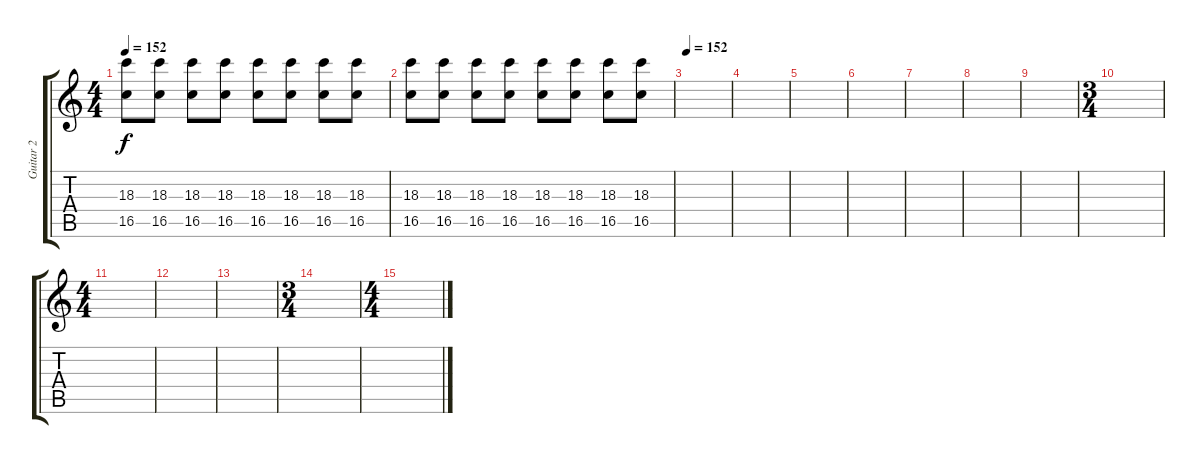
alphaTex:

\track ("Guitar 2" "Guitar 2") {instrument electricguitarjazz}
\staff {score tabs}
\tuning (Eb4 Bb3 Gb3 Db3 Ab2 Db2) {hide}
\ts (4 4)
\tempo 152
\clef g2
\ks c
(18.3 16.5).8{dy f} (18.3 16.5).8 (18.3 16.5).8 (18.3 16.5).8 (18.3 16.5).8 (18.3 16.5).8 (18.3 16.5).8 (18.3 16.5).8 |
(18.3 16.5).8 (18.3 16.5).8 (18.3 16.5).8 (18.3 16.5).8 (18.3 16.5).8 (18.3 16.5).8 (18.3 16.5).8 (18.3 16.5).8 |
\tempo 152
|
|
|
|
|
|
|
\ts (3 4)
|
\ts (4 4)
|
|
|
\ts (3 4)
|
\ts (4 4)
